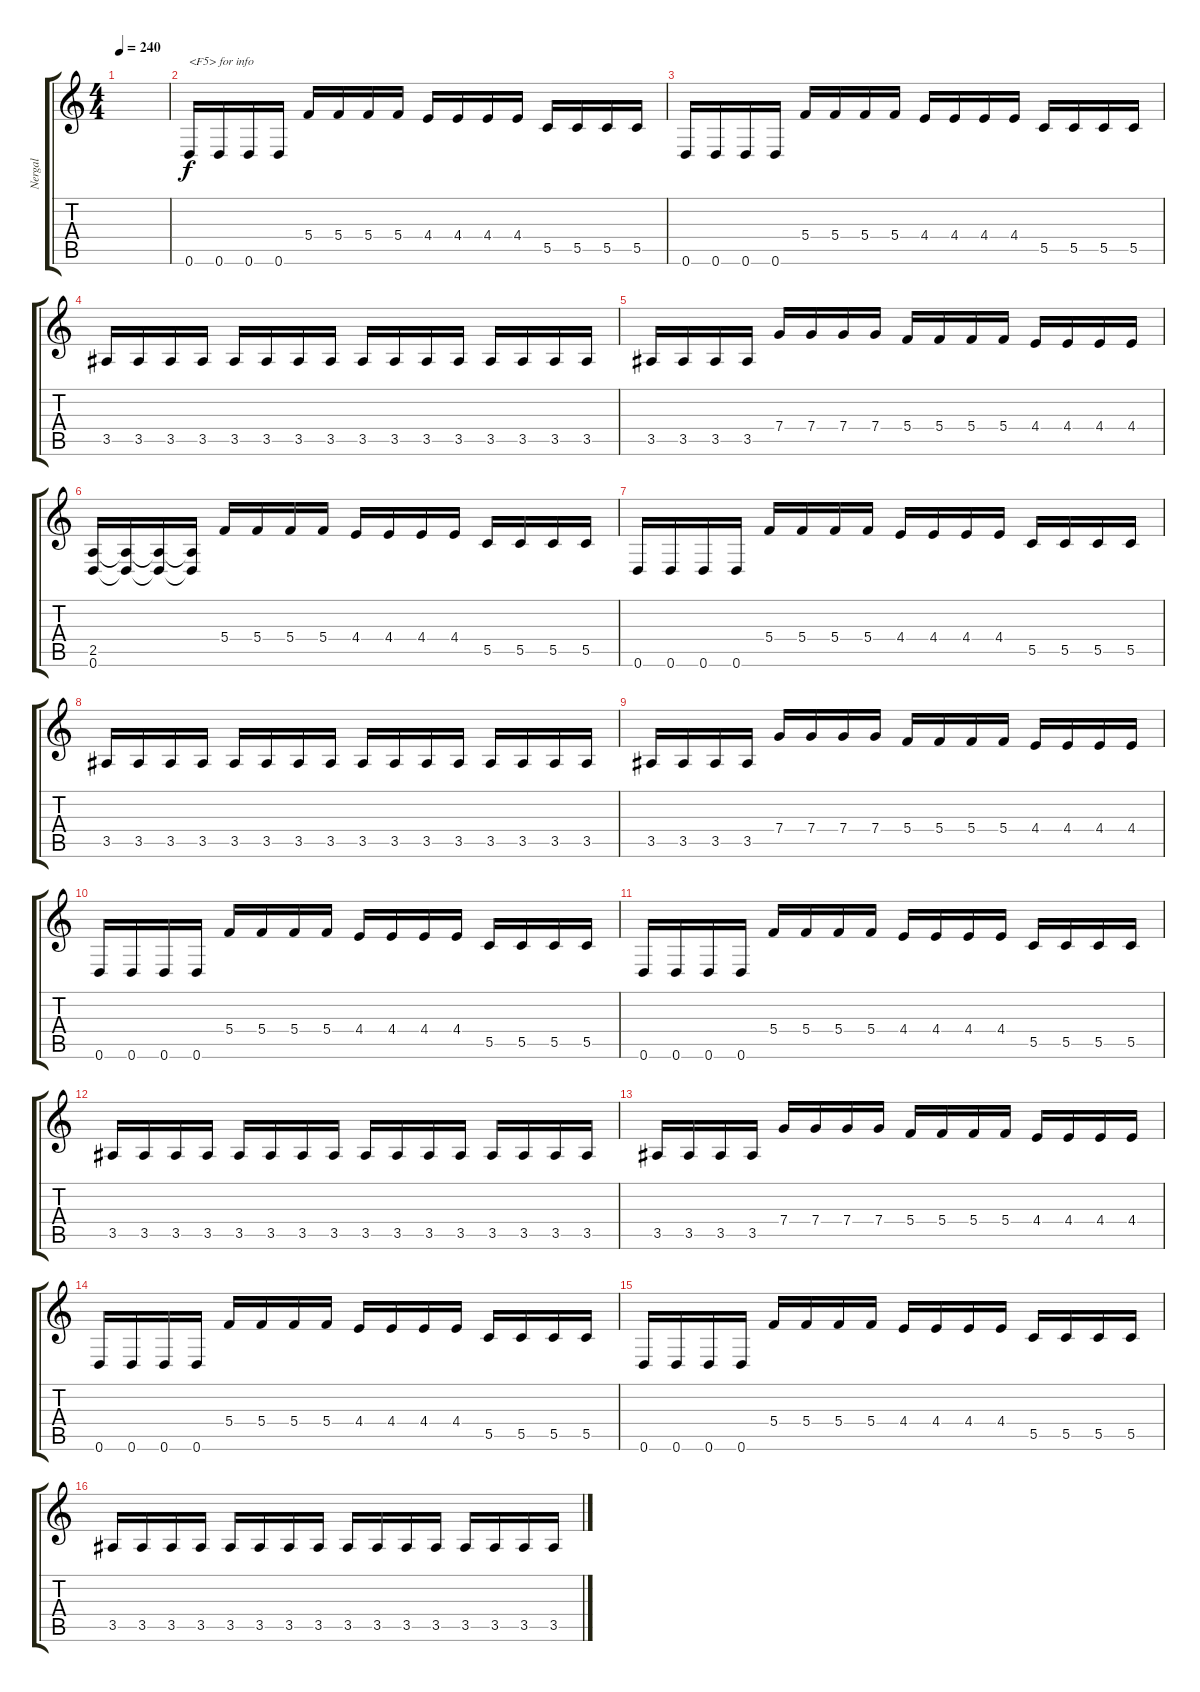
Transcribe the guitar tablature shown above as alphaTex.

\track ("Nergal" "Nergal") {instrument distortionguitar}
\staff {score tabs}
\tuning (D4 A3 F3 C3 G2 D2) {hide}
\ts (4 4)
\tempo 240
\clef g2
\ks c
|
0.6.16{txt "<F5> for info"} 0.6.16 0.6.16 0.6.16 5.4.16 5.4.16 5.4.16 5.4.16 4.4.16 4.4.16 4.4.16 4.4.16 5.5.16 5.5.16 5.5.16 5.5.16 |
0.6.16 0.6.16 0.6.16 0.6.16 5.4.16 5.4.16 5.4.16 5.4.16 4.4.16 4.4.16 4.4.16 4.4.16 5.5.16 5.5.16 5.5.16 5.5.16 |
3.5.16 3.5.16 3.5.16 3.5.16 3.5.16 3.5.16 3.5.16 3.5.16 3.5.16 3.5.16 3.5.16 3.5.16 3.5.16 3.5.16 3.5.16 3.5.16 |
3.5.16 3.5.16 3.5.16 3.5.16 7.4.16 7.4.16 7.4.16 7.4.16 5.4.16 5.4.16 5.4.16 5.4.16 4.4.16 4.4.16 4.4.16 4.4.16 |
(2.5 0.6).16 (2.5{t} 0.6{t}).16 (2.5{t} 0.6{t}).16 (2.5{t} 0.6{t}).16 5.4.16 5.4.16 5.4.16 5.4.16 4.4.16 4.4.16 4.4.16 4.4.16 5.5.16 5.5.16 5.5.16 5.5.16 |
0.6.16 0.6.16 0.6.16 0.6.16 5.4.16 5.4.16 5.4.16 5.4.16 4.4.16 4.4.16 4.4.16 4.4.16 5.5.16 5.5.16 5.5.16 5.5.16 |
3.5.16 3.5.16 3.5.16 3.5.16 3.5.16 3.5.16 3.5.16 3.5.16 3.5.16 3.5.16 3.5.16 3.5.16 3.5.16 3.5.16 3.5.16 3.5.16 |
3.5.16 3.5.16 3.5.16 3.5.16 7.4.16 7.4.16 7.4.16 7.4.16 5.4.16 5.4.16 5.4.16 5.4.16 4.4.16 4.4.16 4.4.16 4.4.16 |
0.6.16 0.6.16 0.6.16 0.6.16 5.4.16 5.4.16 5.4.16 5.4.16 4.4.16 4.4.16 4.4.16 4.4.16 5.5.16 5.5.16 5.5.16 5.5.16 |
0.6.16 0.6.16 0.6.16 0.6.16 5.4.16 5.4.16 5.4.16 5.4.16 4.4.16 4.4.16 4.4.16 4.4.16 5.5.16 5.5.16 5.5.16 5.5.16 |
3.5.16 3.5.16 3.5.16 3.5.16 3.5.16 3.5.16 3.5.16 3.5.16 3.5.16 3.5.16 3.5.16 3.5.16 3.5.16 3.5.16 3.5.16 3.5.16 |
3.5.16 3.5.16 3.5.16 3.5.16 7.4.16 7.4.16 7.4.16 7.4.16 5.4.16 5.4.16 5.4.16 5.4.16 4.4.16 4.4.16 4.4.16 4.4.16 |
0.6.16 0.6.16 0.6.16 0.6.16 5.4.16 5.4.16 5.4.16 5.4.16 4.4.16 4.4.16 4.4.16 4.4.16 5.5.16 5.5.16 5.5.16 5.5.16 |
0.6.16 0.6.16 0.6.16 0.6.16 5.4.16 5.4.16 5.4.16 5.4.16 4.4.16 4.4.16 4.4.16 4.4.16 5.5.16 5.5.16 5.5.16 5.5.16 |
3.5.16 3.5.16 3.5.16 3.5.16 3.5.16 3.5.16 3.5.16 3.5.16 3.5.16 3.5.16 3.5.16 3.5.16 3.5.16 3.5.16 3.5.16 3.5.16
